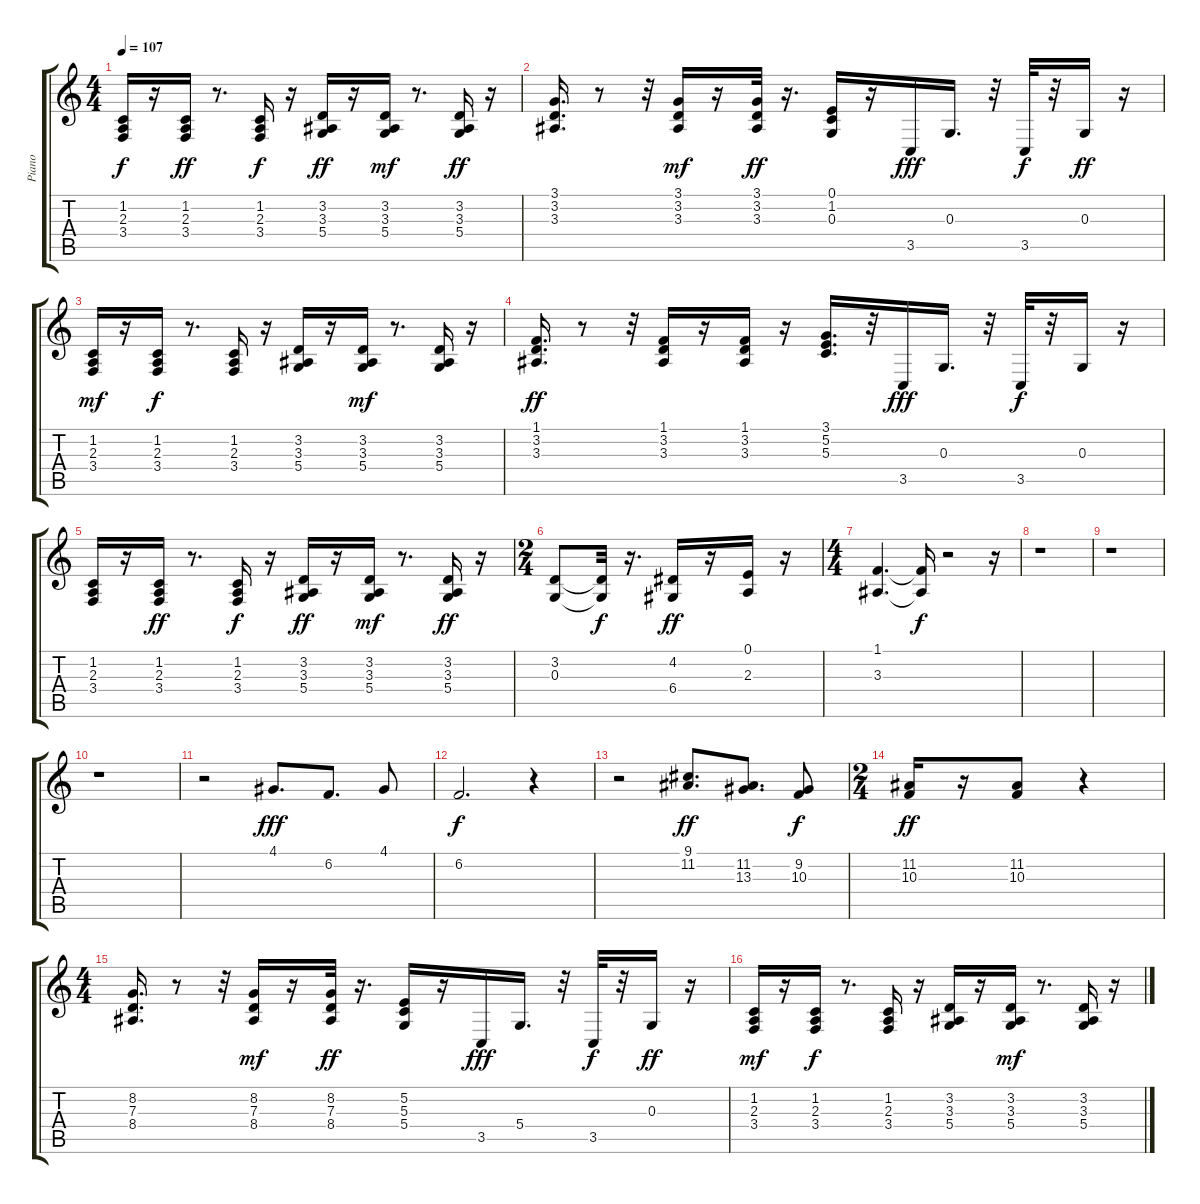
\track ("Piano" "Piano") {instrument acousticgrandpiano}
\staff {score tabs}
\tuning (E4 B3 G3 D3 A2 E2) {hide}
\ts (4 4)
\tempo 107
\clef g2
\ks c
(1.2 2.3 3.4).16{dy f} r.16 (1.2 2.3 3.4).16{dy ff} r.8{d} (1.2 2.3 3.4).16{dy f} r.16 (3.2 3.3 5.4).16{dy ff} r.16 (3.2 3.3 5.4).16{dy mf} r.8{d} (3.2 3.3 5.4).16{dy ff} r.16 |
(3.1 3.2 3.3).16{d} r.8 r.32 (3.1 3.2 3.3).16{dy mf} r.16 (3.1 3.2 3.3).32{dy ff} r.16{d} (0.1 1.2 0.3).16 r.16 3.5.16{dy fff} 0.3.16{d} r.32 3.5.32{dy f} r.32 0.3.16{dy ff} r.16 |
(1.2 2.3 3.4).16{dy mf} r.16 (1.2 2.3 3.4).16{dy f} r.8{d} (1.2 2.3 3.4).16 r.16 (3.2 3.3 5.4).16 r.16 (3.2 3.3 5.4).16{dy mf} r.8{d} (3.2 3.3 5.4).16 r.16 |
(1.1 3.2 3.3).16{d dy ff} r.8 r.32 (1.1 3.2 3.3).16 r.16 (1.1 3.2 3.3).16 r.16 (3.1 5.2 5.3).16{d} r.32 3.5.16{dy fff} 0.3.16{d} r.32 3.5.32{dy f} r.32 0.3.16 r.16 |
(1.2 2.3 3.4).16 r.16 (1.2 2.3 3.4).16{dy ff} r.8{d} (1.2 2.3 3.4).16{dy f} r.16 (3.2 3.3 5.4).16{dy ff} r.16 (3.2 3.3 5.4).16{dy mf} r.8{d} (3.2 3.3 5.4).16{dy ff} r.16 |
\ts (2 4)
(3.2 0.3).8 (3.2{t} 0.3{t}).32{dy f} r.16{d} (4.2 6.4).16{dy ff} r.16 (0.1 2.3).16 r.16 |
\ts (4 4)
(1.1 3.3).4{d} (1.1{t} 3.3{t}).16{dy f} r.2 r.16 |
r.1 |
r.1 |
r.1 |
r.2 4.1.8{d dy fff} 6.2.8{d} 4.1.8 |
6.2.2{d dy f} r.4 |
r.2 (9.1 11.2).8{d dy ff} (11.2 13.3).8{d} (9.2 10.3).8{dy f} |
\ts (2 4)
(11.2 10.3).16{dy ff} r.16 (11.2 10.3).8 r.4 |
\ts (4 4)
(8.2 7.3 8.4).16{d} r.8 r.32 (8.2 7.3 8.4).16{dy mf} r.16 (8.2 7.3 8.4).32{dy ff} r.16{d} (5.2 5.3 5.4).16 r.16 3.5.16{dy fff} 5.4.16{d} r.32 3.5.32{dy f} r.32 0.3.16{dy ff} r.16 |
(1.2 2.3 3.4).16{dy mf} r.16 (1.2 2.3 3.4).16{dy f} r.8{d} (1.2 2.3 3.4).16 r.16 (3.2 3.3 5.4).16 r.16 (3.2 3.3 5.4).16{dy mf} r.8{d} (3.2 3.3 5.4).16 r.16
